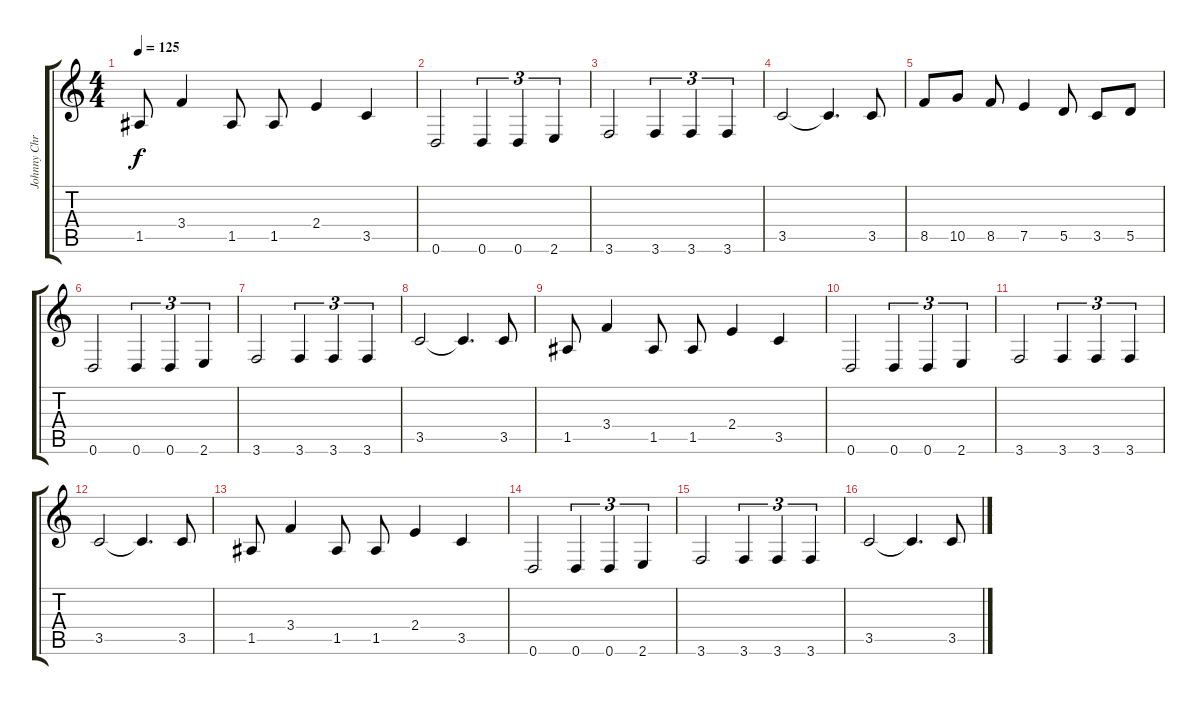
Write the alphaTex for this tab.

\track ("Johnny Christ" "Johnny Chr") {instrument electricbasspick}
\staff {score tabs}
\tuning (E4 B3 G3 D3 A2 D2) {hide}
\ts (4 4)
\tempo 125
\clef g2
\ks c
1.5.8{dy f} 3.4.4 1.5.8 1.5.8 2.4.4 3.5.4 |
0.6.2 0.6.4{tu (3 2)} 0.6.4{tu (3 2)} 2.6.4{tu (3 2)} |
3.6.2 3.6.4{tu (3 2)} 3.6.4{tu (3 2)} 3.6.4{tu (3 2)} |
3.5.2 3.5{t}.4{d} 3.5.8 |
8.5.8 10.5.8 8.5.8 7.5.4 5.5.8 3.5.8 5.5.8 |
0.6.2 0.6.4{tu (3 2)} 0.6.4{tu (3 2)} 2.6.4{tu (3 2)} |
3.6.2 3.6.4{tu (3 2)} 3.6.4{tu (3 2)} 3.6.4{tu (3 2)} |
3.5.2 3.5{t}.4{d} 3.5.8 |
1.5.8 3.4.4 1.5.8 1.5.8 2.4.4 3.5.4 |
0.6.2 0.6.4{tu (3 2)} 0.6.4{tu (3 2)} 2.6.4{tu (3 2)} |
3.6.2 3.6.4{tu (3 2)} 3.6.4{tu (3 2)} 3.6.4{tu (3 2)} |
3.5.2 3.5{t}.4{d} 3.5.8 |
1.5.8 3.4.4 1.5.8 1.5.8 2.4.4 3.5.4 |
0.6.2 0.6.4{tu (3 2)} 0.6.4{tu (3 2)} 2.6.4{tu (3 2)} |
3.6.2 3.6.4{tu (3 2)} 3.6.4{tu (3 2)} 3.6.4{tu (3 2)} |
3.5.2 3.5{t}.4{d} 3.5.8
